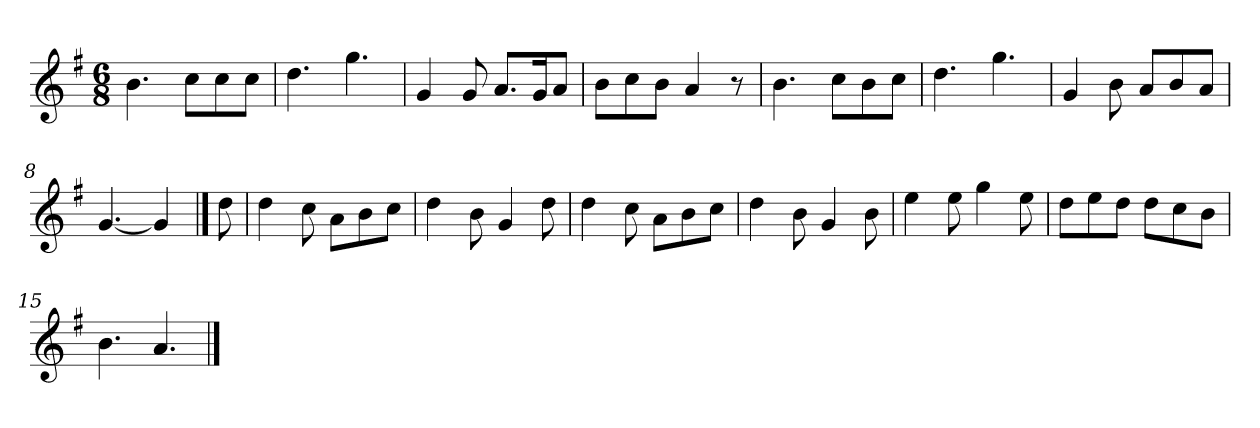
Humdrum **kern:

**kern
*part1
*staff1
*clefG2
*k[f#]
*G:
*M6/8
*MM120
=1
4.b
8cc\L
8cc\
8cc\J
=2
4.dd
4.gg
=3
4g
8g
8.a/L
16g/K
8a/J
=4
8b\L
8cc\
8b\J
4a
8r
=5
4.b
8cc\L
8b\
8cc\J
=6
4.dd
4.gg
=7
4g
8b
8a/L
8b/
8a/J
=8
[4.g
4g]
==
8dd
=9
4dd
8cc
8a\L
8b\
8cc\J
=10
4dd
8b
4g
8dd
=11
4dd
8cc
8a\L
8b\
8cc\J
=12
4dd
8b
4g
8b
=13
4ee
8ee
4gg
8ee
=14
8dd\L
8ee\
8dd\J
8dd\L
8cc\
8b\J
=15
4.b
4.a
==
*-
